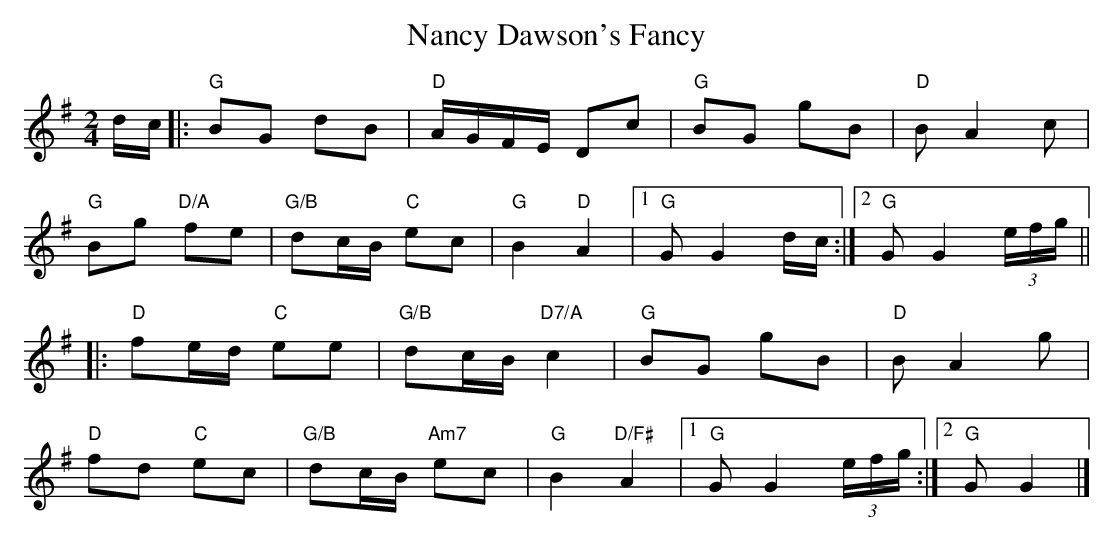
X:1
T:Nancy Dawson's Fancy
L:1/4
M:2/4
K:G
V:1
d/4c/4 |: "G" B/G/ d/B/ | "D" A/4G/4F/4E/4 D/c/ | "G" B/G/ g/B/ |  "D" B/ A c/ |
"G" B/g/ "D/A" f/e/ | "G/B" d/c/4B/4 "C" e/c/ | "G" B "D" A |1  "G" G/ G d/4c/4 :|2 "G" G/ G (3e/4f/4g/4 ||
|:"D" f/e/4d/4 "C" e/e/ | "G/B" d/c/4B/4 "D7/A" c |  "G" B/G/ g/B/ | "D" B/ A g/ |
"D" f/d/ "C" e/c/ | "G/B" d/c/4B/4 "Am7" e/c/ |  "G" B "D/F#" A |1 "G" G/ G (3e/4f/4g/4 :|2 "G" G/ G |]
